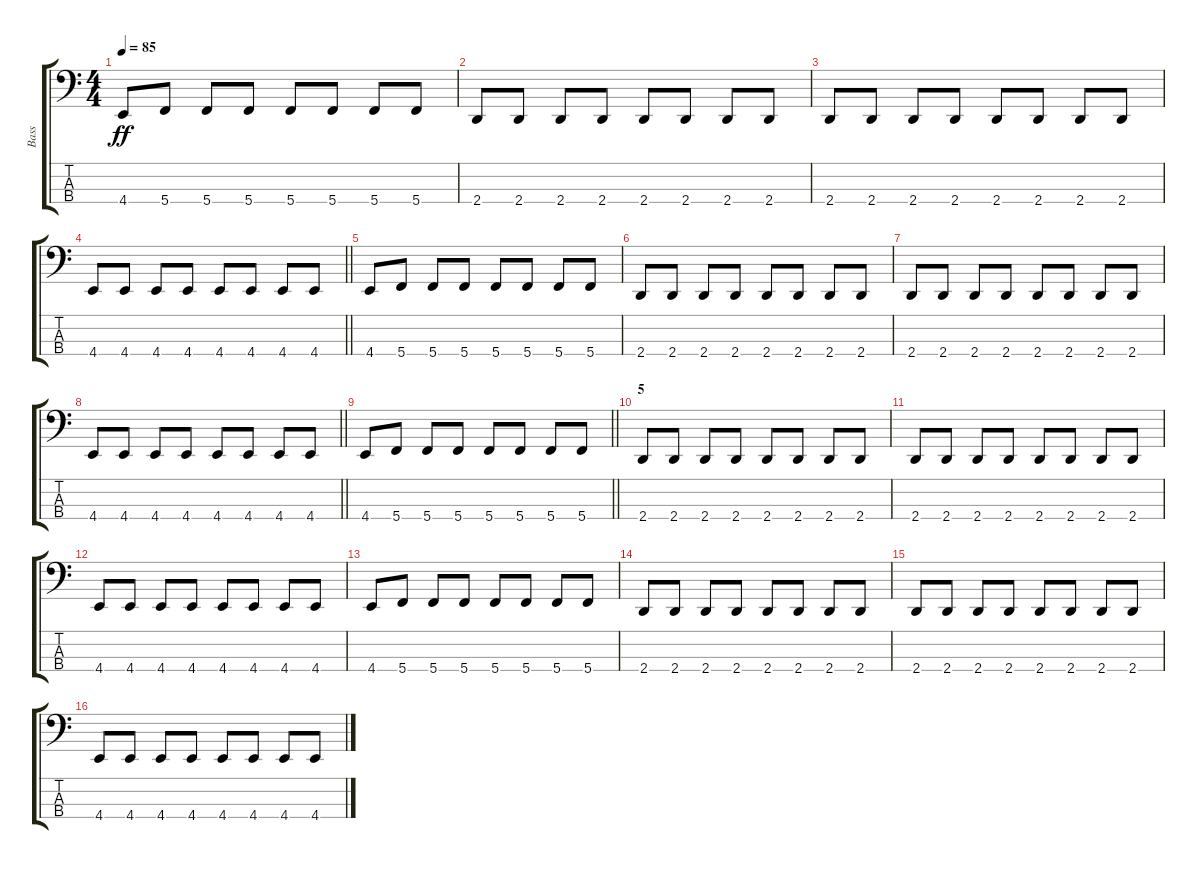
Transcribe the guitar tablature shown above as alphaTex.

\track ("Bass" "Bass") {instrument electricbassfinger}
\staff {score tabs}
\tuning (F2 C2 G1 C1) {hide}
\ts (4 4)
\tempo 85
\clef f4
\ks c
4.4.8{dy ff} 5.4.8 5.4.8 5.4.8 5.4.8 5.4.8 5.4.8 5.4.8 |
2.4.8 2.4.8 2.4.8 2.4.8 2.4.8 2.4.8 2.4.8 2.4.8 |
2.4.8 2.4.8 2.4.8 2.4.8 2.4.8 2.4.8 2.4.8 2.4.8 |
\barLineRight lightlight
4.4.8 4.4.8 4.4.8 4.4.8 4.4.8 4.4.8 4.4.8 4.4.8 |
4.4.8 5.4.8 5.4.8 5.4.8 5.4.8 5.4.8 5.4.8 5.4.8 |
2.4.8 2.4.8 2.4.8 2.4.8 2.4.8 2.4.8 2.4.8 2.4.8 |
2.4.8 2.4.8 2.4.8 2.4.8 2.4.8 2.4.8 2.4.8 2.4.8 |
\barLineRight lightlight
4.4.8 4.4.8 4.4.8 4.4.8 4.4.8 4.4.8 4.4.8 4.4.8 |
\barLineRight lightlight
4.4.8 5.4.8 5.4.8 5.4.8 5.4.8 5.4.8 5.4.8 5.4.8 |
\section ("" "5")
2.4.8 2.4.8 2.4.8 2.4.8 2.4.8 2.4.8 2.4.8 2.4.8 |
2.4.8 2.4.8 2.4.8 2.4.8 2.4.8 2.4.8 2.4.8 2.4.8 |
4.4.8 4.4.8 4.4.8 4.4.8 4.4.8 4.4.8 4.4.8 4.4.8 |
4.4.8 5.4.8 5.4.8 5.4.8 5.4.8 5.4.8 5.4.8 5.4.8 |
2.4.8 2.4.8 2.4.8 2.4.8 2.4.8 2.4.8 2.4.8 2.4.8 |
2.4.8 2.4.8 2.4.8 2.4.8 2.4.8 2.4.8 2.4.8 2.4.8 |
4.4.8 4.4.8 4.4.8 4.4.8 4.4.8 4.4.8 4.4.8 4.4.8
